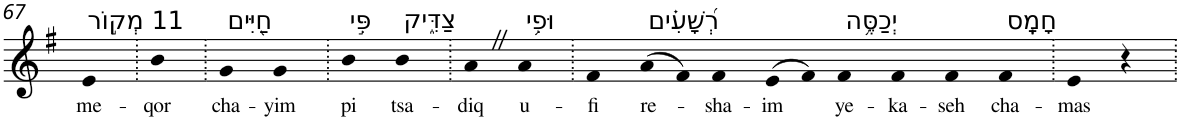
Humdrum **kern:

**kern	**text
*part1	*part1
*staff1	*staff1
*I"Piano	*
*I'Pno	*
!!LO:PB:g=z
*clefG2	*
*k[f#]	*
*G:	*
=67	=67
!LO:TX:a:t=11 מְק֣וֹר	!
!	!LO:LY:b
4e	me-
=68.	=68.
!	!LO:LY:b
4b	-qor
=69.	=69.
!LO:TX:a:t=חַ֭יִּים	!
!	!LO:LY:b
4g	cha-
!	!LO:LY:b
4g	-yim
=70.	=70.
!LO:TX:a:t=פִּ֣י	!
!	!LO:LY:b
4b	pi
!LO:TX:a:t=צַדִּ֑יק	!
!	!LO:LY:b
4b	tsa-
=71.	=71.
!	!LO:LY:b
4aZ	-diq
!LO:TX:a:t=וּפִ֥י	!
!	!LO:LY:b
4a	u-
=72.	=72.
!	!LO:LY:b
4f#	-fi
!LO:TX:a:t=רְ֝שָׁעִ֗ים	!
!	!LO:LY:b
(>8a	re-
8f#)	.
!	!LO:LY:b
4f#	-sha-
!	!LO:LY:b
(>8e	-im
8f#)	.
!LO:TX:a:t=יְכַסֶּ֥ה	!
!	!LO:LY:b
4f#	ye-
!	!LO:LY:b
4f#	-ka-
!	!LO:LY:b
4f#	-seh
!LO:TX:a:t=חָמָֽס	!
!	!LO:LY:b
4f#	cha-
=73.	=73.
!	!LO:LY:b
4e	-mas
4r	.
=.	=.
*-	*-
